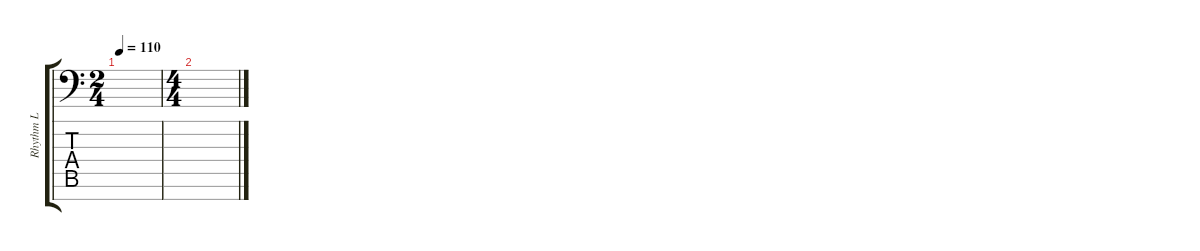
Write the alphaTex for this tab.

\track ("Rhythm L" "Rhythm L") {instrument overdrivenguitar}
\staff {score tabs}
\tuning (Eb4 Bb3 Gb3 Db3 Ab2 Eb2 Ab1) {hide}
\ts (2 4)
\tempo 110
\clef f4
\ks c
|
\ts (4 4)
